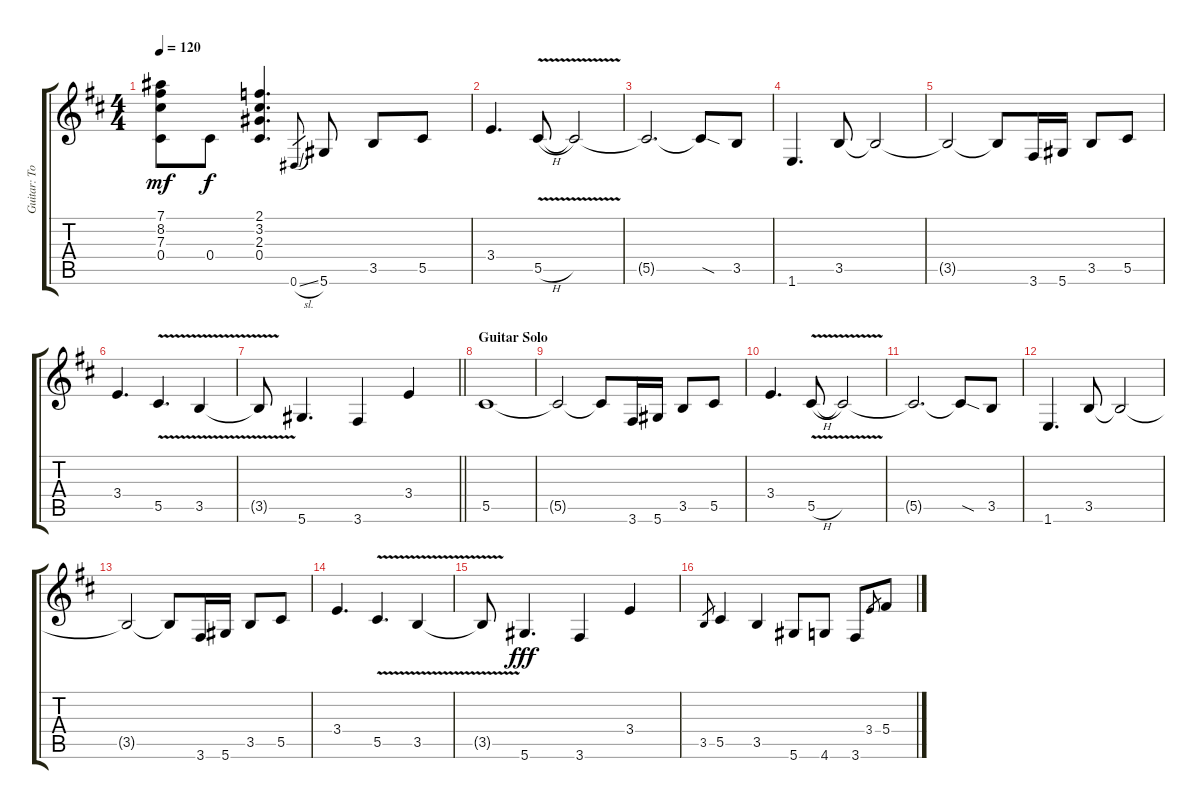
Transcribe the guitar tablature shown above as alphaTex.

\track ("Guitar: Tony" "Guitar: To") {instrument distortionguitar}
\staff {score tabs}
\tuning (Eb4 Bb3 Gb3 Db3 Ab2 Eb2) {hide}
\ts (4 4)
\tempo 120
\clef g2
\ks d
(7.1 8.2 7.3 0.4).8{dy mf} 0.4.8{dy f} (2.1 3.2 2.3 0.4).4{d} 0.6{sl}.8{gr} 5.6.8 3.5.8 5.5.8 |
3.4.4{d} 5.5{v h}.8 5.5{t}.2 |
5.5{t}.2{d} 5.5{sod t}.8 3.5.8 |
1.6.4{d} 3.5.8 3.5{t}.2 |
3.5{t}.2 3.5{t}.8 3.6.16 5.6.16 3.5.8 5.5.8 |
3.4.4{d} 5.5{v}.4{d} 3.5{v}.4 |
\barLineRight lightlight
3.5{t}.8 5.6.4{d} 3.6.4 3.4.4 |
\section ("" "Guitar Solo")
5.5.1{volume 10} |
5.5{t}.2 5.5{t}.8 3.6.16 5.6.16 3.5.8 5.5.8 |
3.4.4{d} 5.5{v h}.8 5.5{t}.2 |
5.5{t}.2{d} 5.5{sod t}.8 3.5.8 |
1.6.4{d} 3.5.8 3.5{t}.2 |
3.5{t}.2 3.5{t}.8 3.6.16 5.6.16 3.5.8 5.5.8 |
3.4.4{d} 5.5{v}.4{d} 3.5{v}.4 |
3.5{t}.8 5.6.4{d dy fff} 3.6.4 3.4.4 |
3.5.8{gr} 5.5.4{volume 13} 3.5.4 5.6.8 4.6.8 3.6.8 3.4.8{gr} 5.4.8
